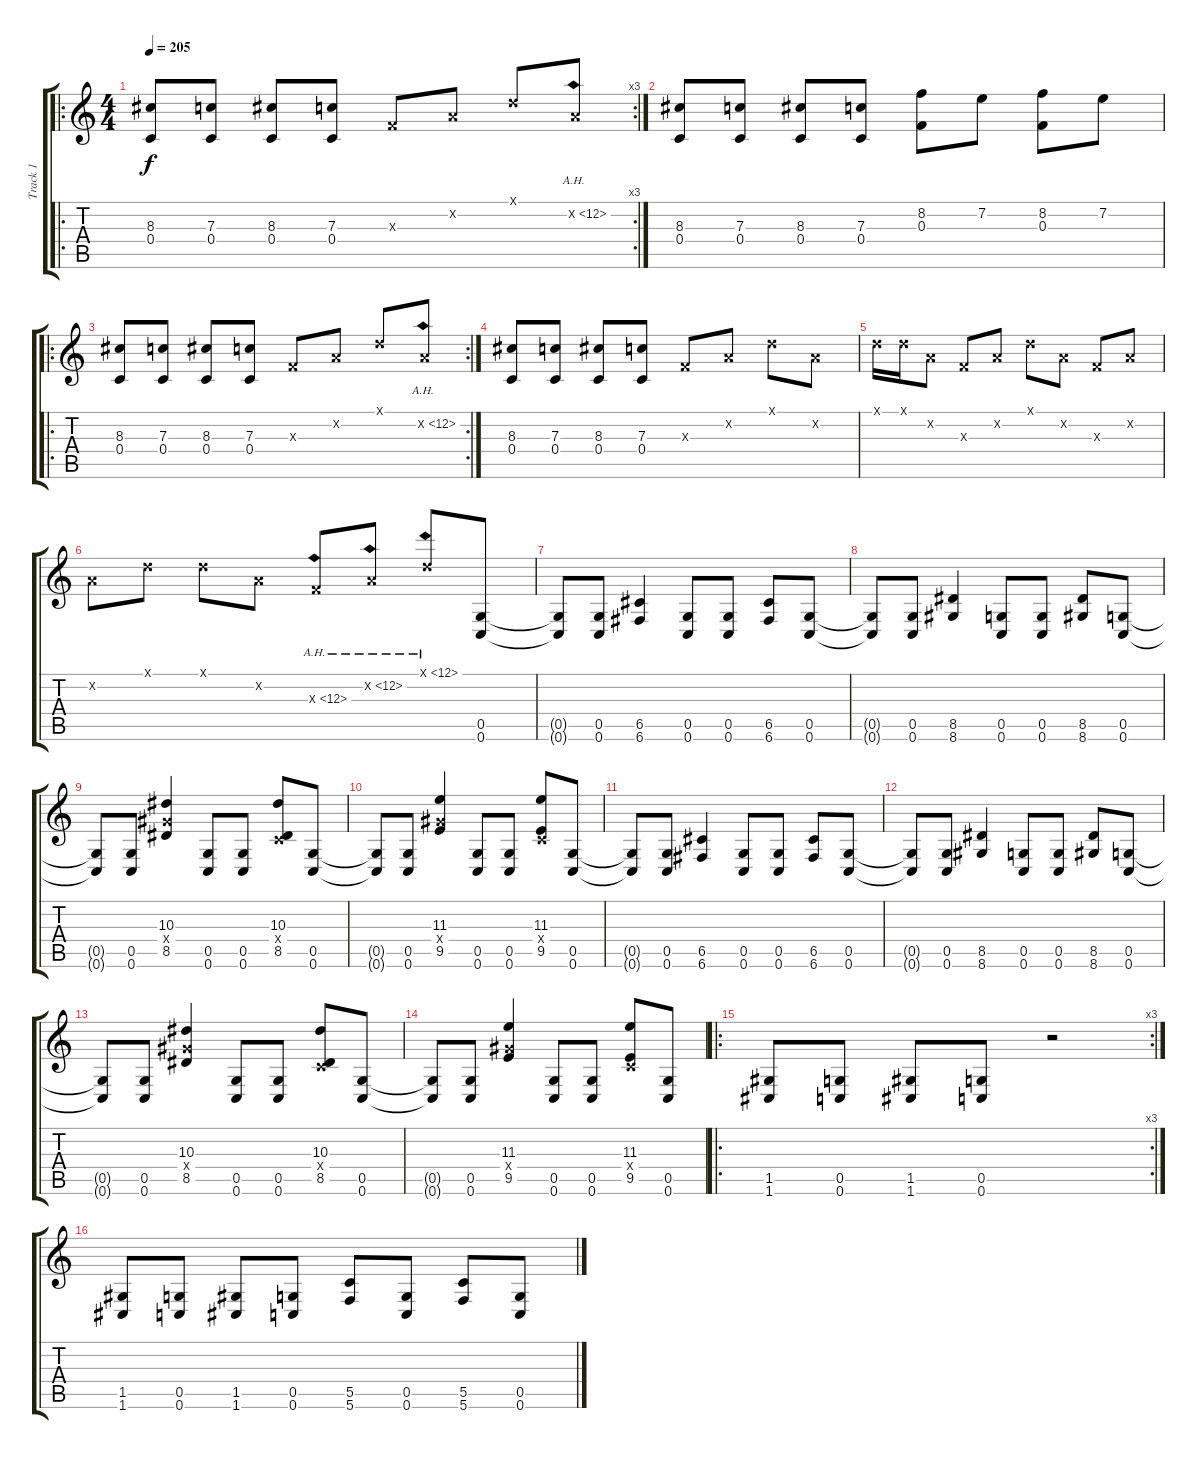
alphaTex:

\track ("Track 1" "Track 1") {instrument overdrivenguitar}
\staff {score tabs}
\tuning (D4 A3 F3 C3 G2 C2) {hide}
\ro
\rc 3
\ts (4 4)
\tempo 205
\clef g2
\ks c
(8.3 0.4).8{dy f instrument overdrivenguitar} (7.3 0.4).8 (8.3 0.4).8 (7.3 0.4).8 0.3{x}.8 0.2{x}.8 0.1{x}.8 0.2{ah 12 x}.8 |
(8.3 0.4).8 (7.3 0.4).8 (8.3 0.4).8 (7.3 0.4).8 (8.2 0.3).8 7.2.8 (8.2 0.3).8 7.2.8 |
\ro
\rc 2
(8.3 0.4).8 (7.3 0.4).8 (8.3 0.4).8 (7.3 0.4).8 0.3{x}.8 0.2{x}.8 0.1{x}.8 0.2{ah 12 x}.8 |
(8.3 0.4).8 (7.3 0.4).8 (8.3 0.4).8 (7.3 0.4).8 0.3{x}.8 0.2{x}.8 0.1{x}.8 0.2{x}.8 |
0.1{x}.16 0.1{x}.16 0.2{x}.8 0.3{x}.8 0.2{x}.8 0.1{x}.8 0.2{x}.8 0.3{x}.8 0.2{x}.8 |
0.2{x}.8 0.1{x}.8 0.1{x}.8 0.2{x}.8 0.3{ah 12 x}.8 0.2{ah 12 x}.8 0.1{ah 12 x}.8 (0.5 0.6).8 |
(0.5{t} 0.6{t}).8 (0.5 0.6).8 (6.5 6.6).4 (0.5 0.6).8 (0.5 0.6).8 (6.5 6.6).8 (0.5 0.6).8 |
(0.5{t} 0.6{t}).8 (0.5 0.6).8 (8.5 8.6).4 (0.5 0.6).8 (0.5 0.6).8 (8.5 8.6).8 (0.5 0.6).8 |
(0.5{t} 0.6{t}).8 (0.5 0.6).8 (10.3 8.4{x} 8.5).4 (0.5 0.6).8 (0.5 0.6).8 (10.3 0.4{x} 8.5).8 (0.5 0.6).8 |
(0.5{t} 0.6{t}).8 (0.5 0.6).8 (11.3 8.4{x} 9.5).4 (0.5 0.6).8 (0.5 0.6).8 (11.3 0.4{x} 9.5).8 (0.5 0.6).8 |
(0.5{t} 0.6{t}).8 (0.5 0.6).8 (6.5 6.6).4 (0.5 0.6).8 (0.5 0.6).8 (6.5 6.6).8 (0.5 0.6).8 |
(0.5{t} 0.6{t}).8 (0.5 0.6).8 (8.5 8.6).4 (0.5 0.6).8 (0.5 0.6).8 (8.5 8.6).8 (0.5 0.6).8 |
(0.5{t} 0.6{t}).8 (0.5 0.6).8 (10.3 8.4{x} 8.5).4 (0.5 0.6).8 (0.5 0.6).8 (10.3 0.4{x} 8.5).8 (0.5 0.6).8 |
(0.5{t} 0.6{t}).8 (0.5 0.6).8 (11.3 8.4{x} 9.5).4 (0.5 0.6).8 (0.5 0.6).8 (11.3 0.4{x} 9.5).8 (0.5 0.6).8 |
\ro
\rc 3
(1.5 1.6).8 (0.5 0.6).8 (1.5 1.6).8 (0.5 0.6).8 r.2 |
(1.5 1.6).8 (0.5 0.6).8 (1.5 1.6).8 (0.5 0.6).8 (5.5 5.6).8 (0.5 0.6).8 (5.5 5.6).8 (0.5 0.6).8
